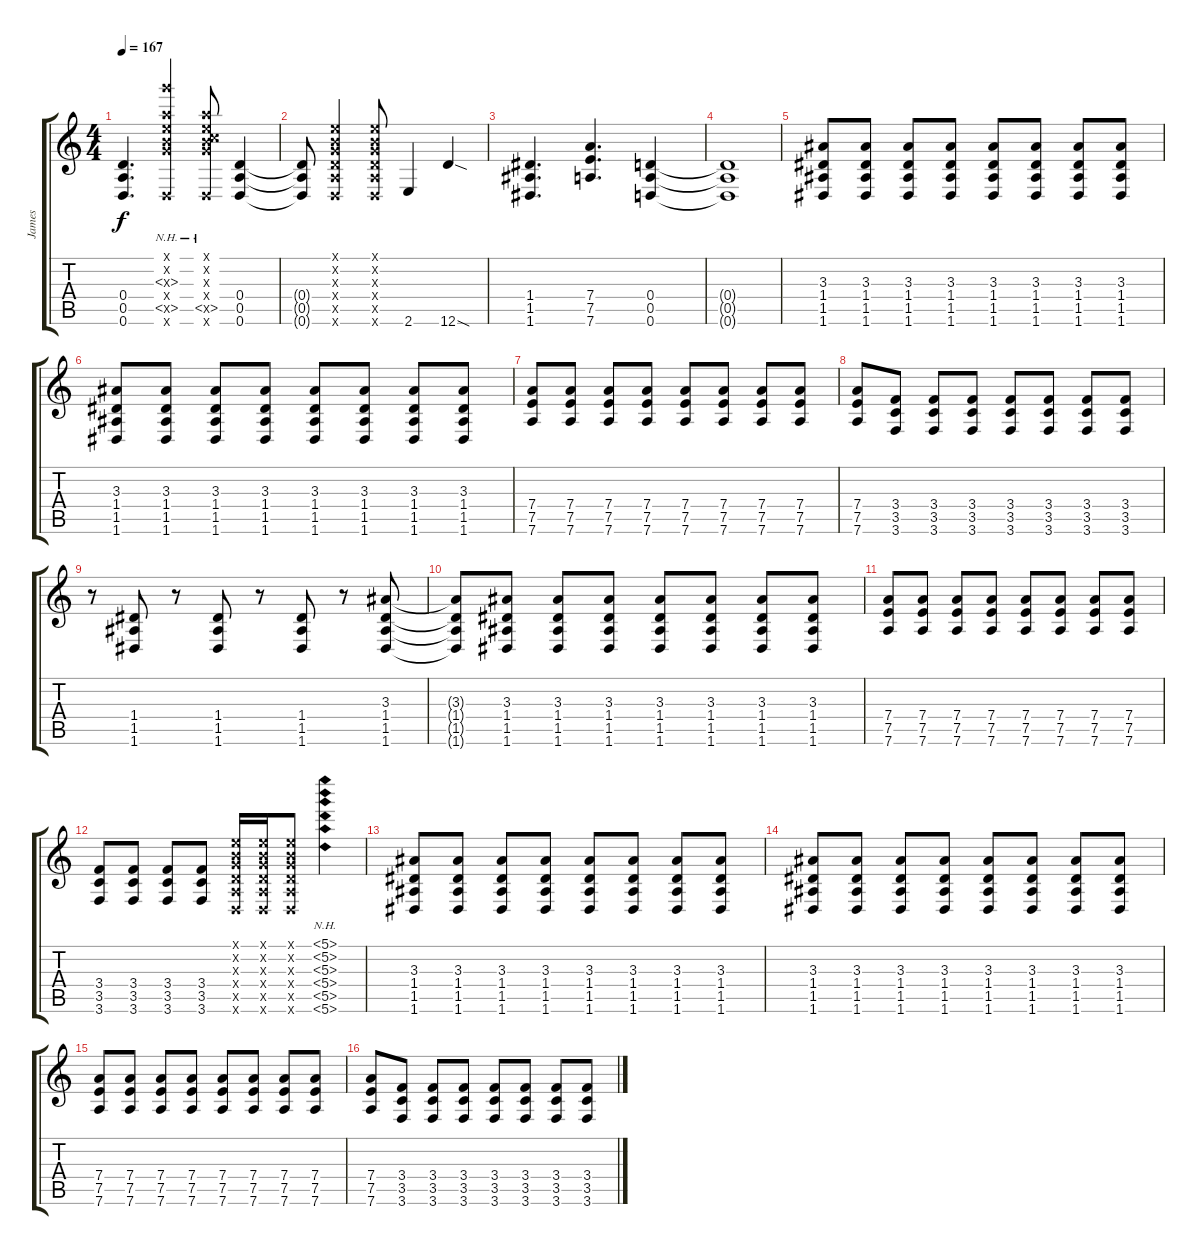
\track ("James" "James") {instrument distortionguitar}
\staff {score tabs}
\tuning (E4 B3 G3 D3 A2 D2) {hide}
\ts (4 4)
\tempo 167
\clef g2
\ks c
(0.4 0.5 0.6).4{d dy f} (0.1{x} 0.2{x} 5.3{nh x} 5.4{x} 5.5{nh x} 0.6{x}).4 (0.1{x} 0.2{x} 5.3{x} 5.4{x} 5.5{nh x} 0.6{x}).8 (0.4 0.5 0.6).4 |
(0.4{t} 0.5{t} 0.6{t}).8 (0.1{x} 0.2{x} 0.3{x} 0.4{x} 0.5{x} 0.6{x}).4 (0.1{x} 0.2{x} 0.3{x} 0.4{x} 0.5{x} 0.6{x}).8 2.6.4 12.6{sod}.4 |
(1.4 1.5 1.6).4{d} (7.4 7.5 7.6).4{d} (0.4 0.5 0.6).4 |
(0.4{t} 0.5{t} 0.6{t}).1 |
(3.3 1.4 1.5 1.6).8 (3.3 1.4 1.5 1.6).8 (3.3 1.4 1.5 1.6).8 (3.3 1.4 1.5 1.6).8 (3.3 1.4 1.5 1.6).8 (3.3 1.4 1.5 1.6).8 (3.3 1.4 1.5 1.6).8 (3.3 1.4 1.5 1.6).8 |
(3.3 1.4 1.5 1.6).8 (3.3 1.4 1.5 1.6).8 (3.3 1.4 1.5 1.6).8 (3.3 1.4 1.5 1.6).8 (3.3 1.4 1.5 1.6).8 (3.3 1.4 1.5 1.6).8 (3.3 1.4 1.5 1.6).8 (3.3 1.4 1.5 1.6).8 |
(7.4 7.5 7.6).8 (7.4 7.5 7.6).8 (7.4 7.5 7.6).8 (7.4 7.5 7.6).8 (7.4 7.5 7.6).8 (7.4 7.5 7.6).8 (7.4 7.5 7.6).8 (7.4 7.5 7.6).8 |
(7.4 7.5 7.6).8 (3.4 3.5 3.6).8 (3.4 3.5 3.6).8 (3.4 3.5 3.6).8 (3.4 3.5 3.6).8 (3.4 3.5 3.6).8 (3.4 3.5 3.6).8 (3.4 3.5 3.6).8 |
r.8 (1.4 1.5 1.6).8 r.8 (1.4 1.5 1.6).8 r.8 (1.4 1.5 1.6).8 r.8 (3.3 1.4 1.5 1.6).8 |
(3.3{t} 1.4{t} 1.5{t} 1.6{t}).8 (3.3 1.4 1.5 1.6).8 (3.3 1.4 1.5 1.6).8 (3.3 1.4 1.5 1.6).8 (3.3 1.4 1.5 1.6).8 (3.3 1.4 1.5 1.6).8 (3.3 1.4 1.5 1.6).8 (3.3 1.4 1.5 1.6).8 |
(7.4 7.5 7.6).8 (7.4 7.5 7.6).8 (7.4 7.5 7.6).8 (7.4 7.5 7.6).8 (7.4 7.5 7.6).8 (7.4 7.5 7.6).8 (7.4 7.5 7.6).8 (7.4 7.5 7.6).8 |
(3.4 3.5 3.6).8 (3.4 3.5 3.6).8 (3.4 3.5 3.6).8 (3.4 3.5 3.6).8 (0.1{x} 0.2{x} 0.3{x} 0.4{x} 0.5{x} 0.6{x}).16 (0.1{x} 0.2{x} 0.3{x} 0.4{x} 0.5{x} 0.6{x}).16 (0.1{x} 0.2{x} 0.3{x} 0.4{x} 0.5{x} 0.6{x}).8 (5.1{nh} 5.2{nh} 5.3{nh} 5.4{nh} 5.5{nh} 5.6{nh}).4 |
(3.3 1.4 1.5 1.6).8 (3.3 1.4 1.5 1.6).8 (3.3 1.4 1.5 1.6).8 (3.3 1.4 1.5 1.6).8 (3.3 1.4 1.5 1.6).8 (3.3 1.4 1.5 1.6).8 (3.3 1.4 1.5 1.6).8 (3.3 1.4 1.5 1.6).8 |
(3.3 1.4 1.5 1.6).8 (3.3 1.4 1.5 1.6).8 (3.3 1.4 1.5 1.6).8 (3.3 1.4 1.5 1.6).8 (3.3 1.4 1.5 1.6).8 (3.3 1.4 1.5 1.6).8 (3.3 1.4 1.5 1.6).8 (3.3 1.4 1.5 1.6).8 |
(7.4 7.5 7.6).8 (7.4 7.5 7.6).8 (7.4 7.5 7.6).8 (7.4 7.5 7.6).8 (7.4 7.5 7.6).8 (7.4 7.5 7.6).8 (7.4 7.5 7.6).8 (7.4 7.5 7.6).8 |
(7.4 7.5 7.6).8 (3.4 3.5 3.6).8 (3.4 3.5 3.6).8 (3.4 3.5 3.6).8 (3.4 3.5 3.6).8 (3.4 3.5 3.6).8 (3.4 3.5 3.6).8 (3.4 3.5 3.6).8
